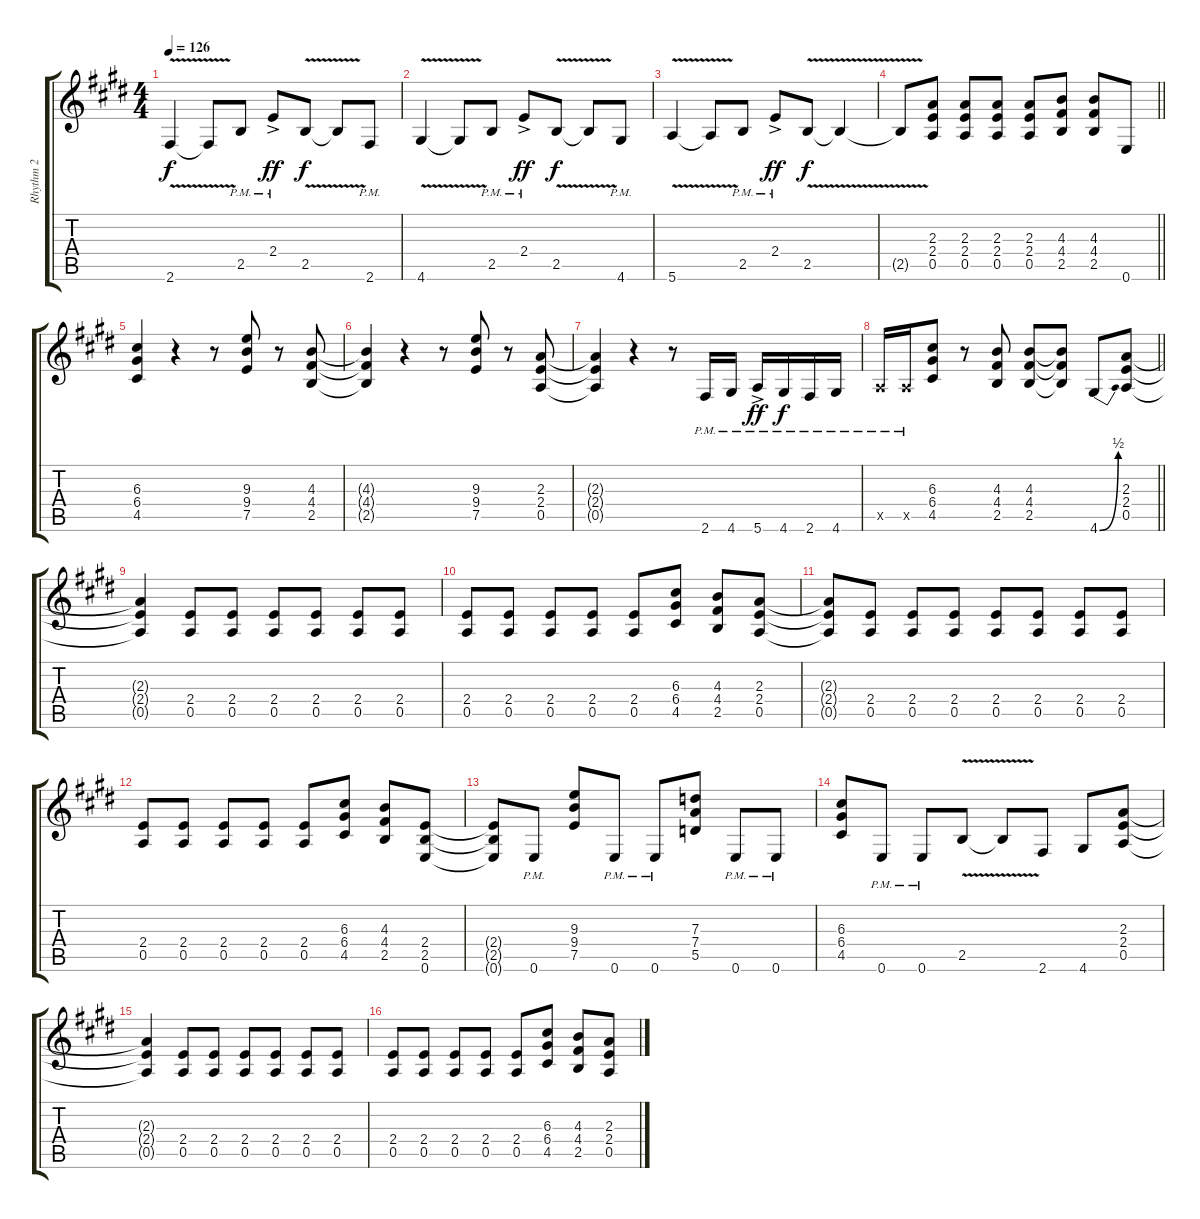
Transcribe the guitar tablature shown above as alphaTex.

\track ("Rhythm 2" "Rhythm 2") {instrument distortionguitar}
\staff {score tabs}
\tuning (E4 B3 G3 D3 A2 E2) {hide}
\ts (4 4)
\tempo 126
\clef g2
\ks e
2.6{v}.4{dy f} 2.6{v t}.8 2.5{pm}.8 2.4{ac pm}.8{dy ff} 2.5{v}.8{dy f} 2.5{v t}.8 2.6{pm}.8 |
4.6{v}.4 4.6{v t}.8 2.5{pm}.8 2.4{ac pm}.8{dy ff} 2.5{v}.8{dy f} 2.5{v t}.8 4.6{pm}.8 |
5.6{v}.4 5.6{v t}.8 2.5{pm}.8 2.4{ac pm}.8{dy ff} 2.5{v}.8{dy f} 2.5{v t}.4 |
\barLineRight lightlight
2.5{v t}.8 (2.3 2.4 0.5).8 (2.3 2.4 0.5).8 (2.3 2.4 0.5).8 (2.3 2.4 0.5).8 (4.3 4.4 2.5).8 (4.3 4.4 2.5).8 0.6.8 |
(6.3 6.4 4.5).4 r.4 r.8 (9.3 9.4 7.5).8 r.8 (4.3 4.4 2.5).8 |
(4.3{t} 4.4{t} 2.5{t}).4 r.4 r.8 (9.3 9.4 7.5).8 r.8 (2.3 2.4 0.5).8 |
(2.3{t} 2.4{t} 0.5{t}).4 r.4 r.8 2.6{pm}.16 4.6{pm}.16 5.6{ac pm}.16{dy ff} 4.6{pm}.16{dy f} 2.6{pm}.16 4.6{pm}.16 |
\barLineRight lightlight
0.5{pm x}.16 0.5{pm x}.16 (6.3 6.4 4.5).8 r.8 (4.3 4.4 2.5).8 (4.3 4.4 2.5).8 (4.3{t} 4.4{t} 2.5{t}).8 4.6{be (bend 0 0 60 2)}.8 (2.3 2.4 0.5).8 |
(2.3{t} 2.4{t} 0.5{t}).4 (2.4 0.5).8 (2.4 0.5).8 (2.4 0.5).8 (2.4 0.5).8 (2.4 0.5).8 (2.4 0.5).8 |
(2.4 0.5).8 (2.4 0.5).8 (2.4 0.5).8 (2.4 0.5).8 (2.4 0.5).8 (6.3 6.4 4.5).8 (4.3 4.4 2.5).8 (2.3 2.4 0.5).8 |
(2.3{t} 2.4{t} 0.5{t}).8 (2.4 0.5).8 (2.4 0.5).8 (2.4 0.5).8 (2.4 0.5).8 (2.4 0.5).8 (2.4 0.5).8 (2.4 0.5).8 |
(2.4 0.5).8 (2.4 0.5).8 (2.4 0.5).8 (2.4 0.5).8 (2.4 0.5).8 (6.3 6.4 4.5).8 (4.3 4.4 2.5).8 (2.4 2.5 0.6).8 |
(2.4{t} 2.5{t} 0.6{t}).8 0.6{pm}.8 (9.3 9.4 7.5).8 0.6{pm}.8 0.6{pm}.8 (7.3 7.4 5.5).8 0.6{pm}.8 0.6{pm}.8 |
(6.3 6.4 4.5).8 0.6{pm}.8 0.6{pm}.8 2.5{v}.8 2.5{v t}.8 2.6.8 4.6.8 (2.3 2.4 0.5).8 |
(2.3{t} 2.4{t} 0.5{t}).4 (2.4 0.5).8 (2.4 0.5).8 (2.4 0.5).8 (2.4 0.5).8 (2.4 0.5).8 (2.4 0.5).8 |
(2.4 0.5).8 (2.4 0.5).8 (2.4 0.5).8 (2.4 0.5).8 (2.4 0.5).8 (6.3 6.4 4.5).8 (4.3 4.4 2.5).8 (2.3 2.4 0.5).8
